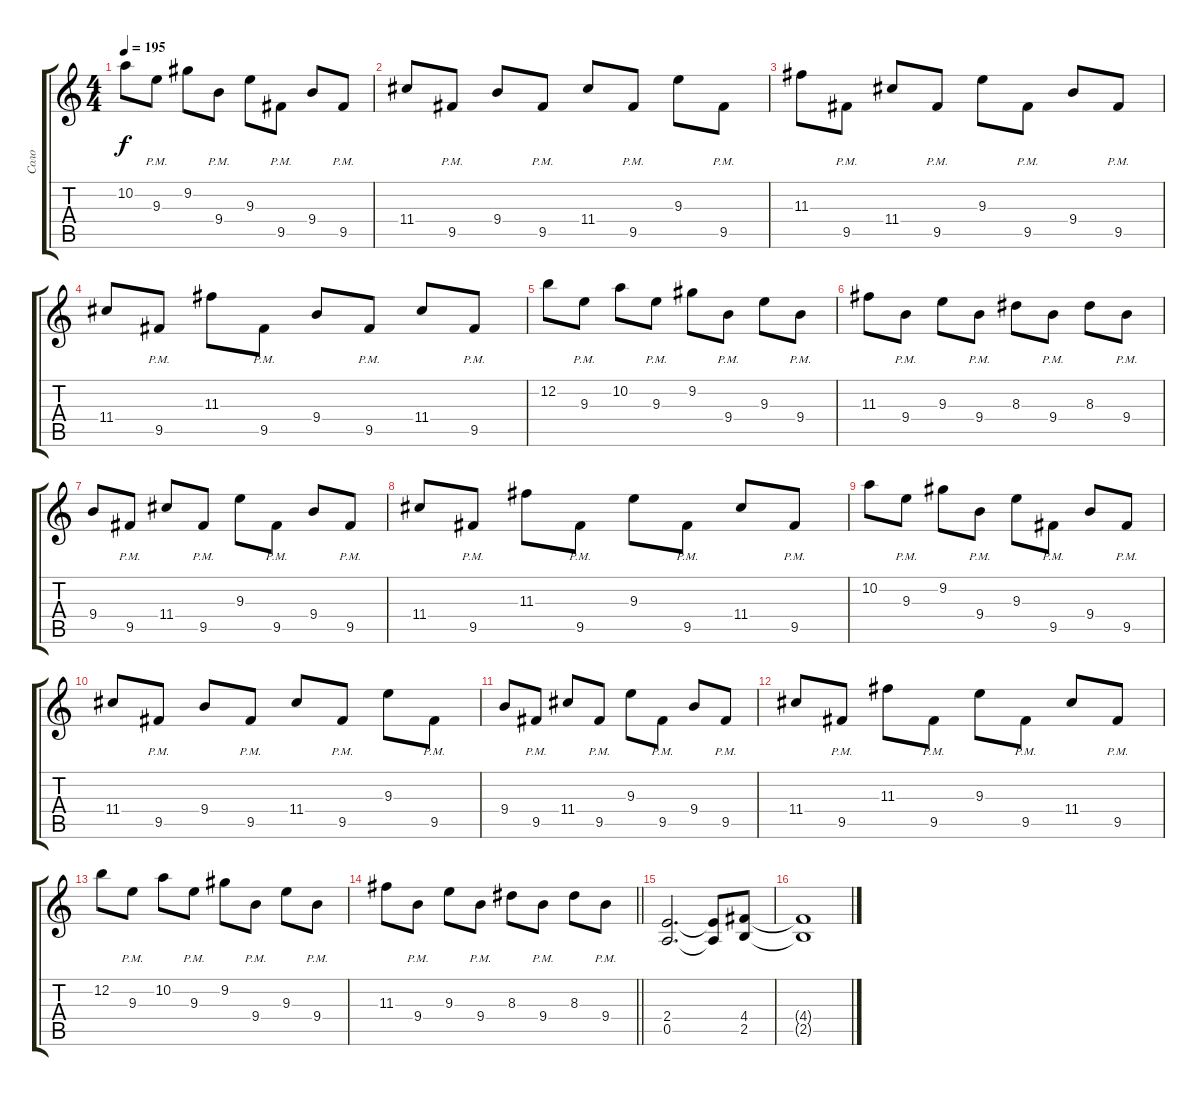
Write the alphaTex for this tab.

\track ("Соло" "Соло") {instrument distortionguitar}
\staff {score tabs}
\tuning (E4 B3 G3 D3 A2 E2) {hide}
\ts (4 4)
\tempo 195
\clef g2
\ks c
10.2.8{dy f} 9.3{pm}.8 9.2.8 9.4{pm}.8 9.3.8 9.5{pm}.8 9.4.8 9.5{pm}.8 |
11.4.8 9.5{pm}.8 9.4.8 9.5{pm}.8 11.4.8 9.5{pm}.8 9.3.8 9.5{pm}.8 |
11.3.8 9.5{pm}.8 11.4.8 9.5{pm}.8 9.3.8 9.5{pm}.8 9.4.8 9.5{pm}.8 |
11.4.8 9.5{pm}.8 11.3.8 9.5{pm}.8 9.4.8 9.5{pm}.8 11.4.8 9.5{pm}.8 |
12.2.8 9.3{pm}.8 10.2.8 9.3{pm}.8 9.2.8 9.4{pm}.8 9.3.8 9.4{pm}.8 |
11.3.8 9.4{pm}.8 9.3.8 9.4{pm}.8 8.3.8 9.4{pm}.8 8.3.8 9.4{pm}.8 |
9.4.8 9.5{pm}.8 11.4.8 9.5{pm}.8 9.3.8 9.5{pm}.8 9.4.8 9.5{pm}.8 |
11.4.8 9.5{pm}.8 11.3.8 9.5{pm}.8 9.3.8 9.5{pm}.8 11.4.8 9.5{pm}.8 |
10.2.8 9.3{pm}.8 9.2.8 9.4{pm}.8 9.3.8 9.5{pm}.8 9.4.8 9.5{pm}.8 |
11.4.8 9.5{pm}.8 9.4.8 9.5{pm}.8 11.4.8 9.5{pm}.8 9.3.8 9.5{pm}.8 |
9.4.8 9.5{pm}.8 11.4.8 9.5{pm}.8 9.3.8 9.5{pm}.8 9.4.8 9.5{pm}.8 |
11.4.8 9.5{pm}.8 11.3.8 9.5{pm}.8 9.3.8 9.5{pm}.8 11.4.8 9.5{pm}.8 |
12.2.8 9.3{pm}.8 10.2.8 9.3{pm}.8 9.2.8 9.4{pm}.8 9.3.8 9.4{pm}.8 |
\barLineRight lightlight
11.3.8 9.4{pm}.8 9.3.8 9.4{pm}.8 8.3.8 9.4{pm}.8 8.3.8 9.4{pm}.8 |
(2.4 0.5).2{d} (2.4{t} 0.5{t}).8 (4.4 2.5).8 |
(4.4{t} 2.5{t}).1
